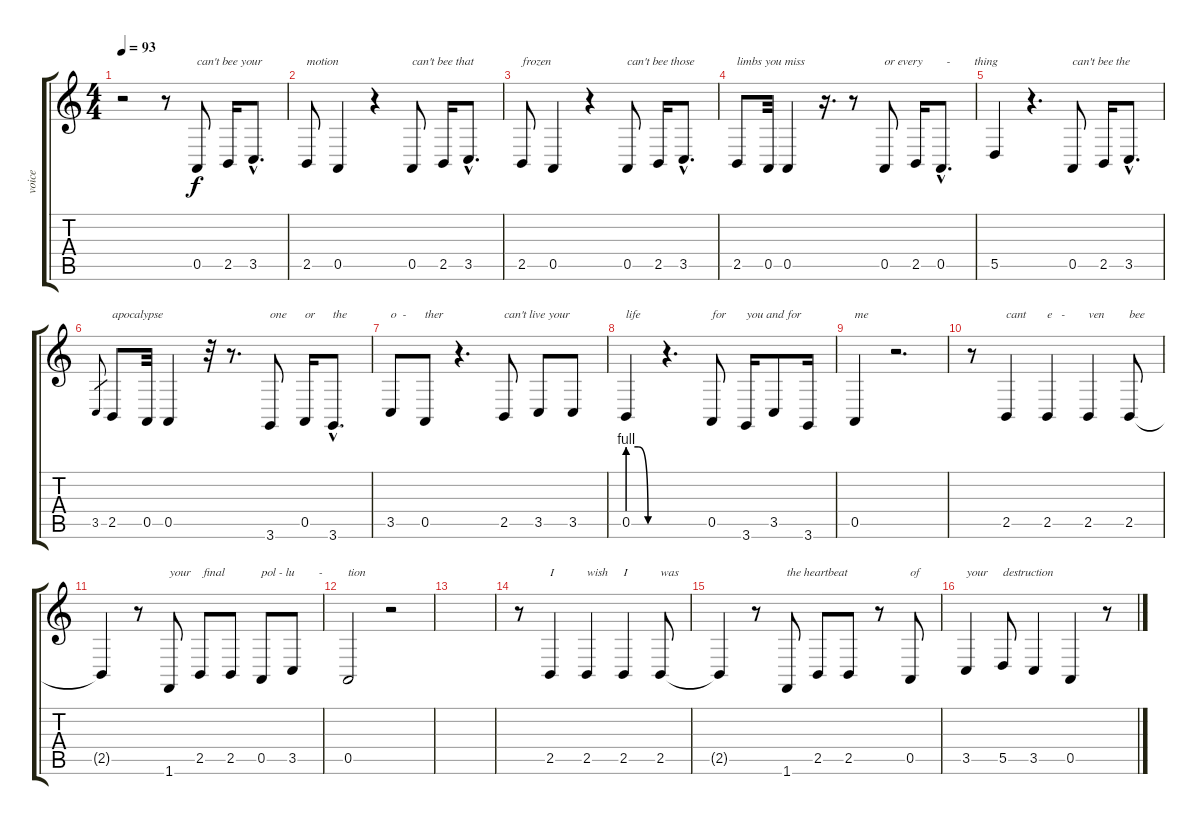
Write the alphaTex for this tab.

\track ("voice" "voice") {instrument tuba}
\staff {score tabs}
\tuning (E4 B3 G3 D3 A2 E2) {hide}
\ts (4 4)
\tempo 93
\clef g2
\ks c
r.2{dy f} r.8 0.5.8{txt "can't bee your"} 2.5.16 3.5{hac}.8{d} |
2.5.8{txt "motion"} 0.5.4 r.4 0.5.8{txt "can't bee that "} 2.5.16 3.5{hac}.8{d} |
2.5.8{txt "frozen"} 0.5.4 r.4 0.5.8{txt "can't bee those"} 2.5.16 3.5{hac}.8{d} |
2.5.8{txt "limbs you miss"} 0.5.32 0.5.4 r.16{d} r.8 0.5.8{txt "or every        -        thing"} 2.5.16 0.5{hac}.8{d} |
5.5.4 r.4{d} 0.5.8{txt "can't bee the "} 2.5.16 3.5{hac}.8{d} |
3.5.8{gr} 2.5.8{txt "apocalypse"} 0.5.32 0.5.4 r.32 r.8{d} 3.6.8{txt "one"} 0.5.16{txt "or"} 3.6{hac}.8{d txt "the"} |
3.5.8{txt "o  -"} 0.5.8{txt "ther"} r.4{d} 2.5.8{txt "can't live your"} 3.5.8 3.5.8 |
0.5{be (custom 0 4 20 4 40 0 60 0)}.4{txt "life"} r.4{d} 0.5.8{txt "for "} 3.6.16{txt "you and for"} 3.5.8 3.6.16 |
0.5.4{txt "me"} r.2{d} |
r.8 2.5.4{txt "cant"} 2.5.4{txt "e   -"} 2.5.4{txt "ven"} 2.5.8{txt "bee"} |
2.5{t}.4 r.8 1.6.8{txt "your"} 2.5.8{txt " final"} 2.5.8 0.5.8{txt "pol - lu        -"} 3.5.8 |
0.5.2{txt "tion"} r.2 |
|
r.8 2.5.4{txt "I"} 2.5.4{txt "wish"} 2.5.4{txt "I"} 2.5.8{txt "was"} |
2.5{t}.4 r.8 1.6.8{txt "the heartbeat"} 2.5.8 2.5.8 r.8 0.5.8{txt "of"} |
3.5.4{txt "your"} 5.5.8{txt "destruction"} 3.5.4 0.5.4 r.8
